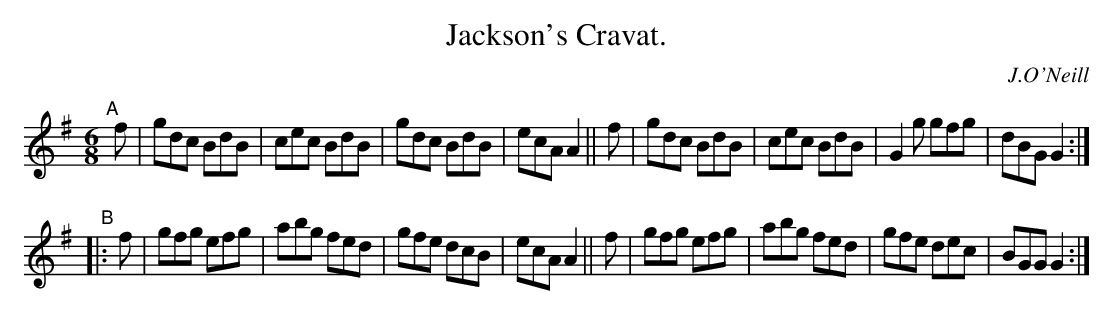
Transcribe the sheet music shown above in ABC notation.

X:1
T: Jackson's Cravat.
O: J.O'Neill
M: 6/8
L: 1/8
K: G
"^A"\
[|]f | gdc BdB | cec BdB | gdc BdB | ecA A2 \
|| f | gdc BdB | cec BdB | G2g gfg | dBG G2 :|
"^B"\
|: f | gfg efg | abg fed | gfe dcB | ecA A2 \
|| f | gfg efg | abg fed | gfe dec | BGG G2 :|
